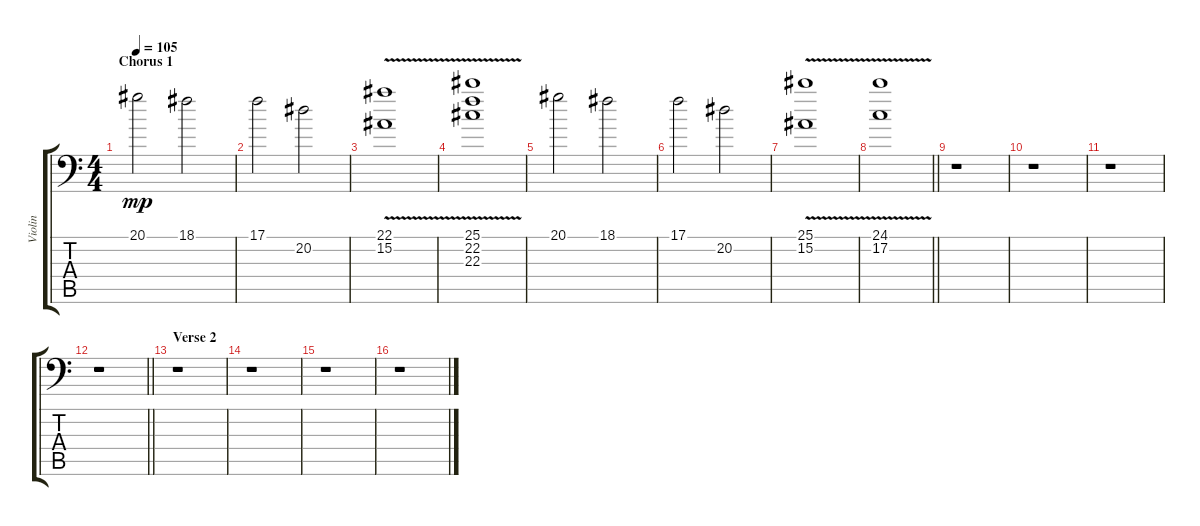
\track ("Violin" "Violin") {instrument stringensemble1 bank 255}
\staff {score tabs}
\tuning (C4 G3 Eb3 Bb2 F2 Bb1) {hide}
\ts (4 4)
\section ("" "Chorus 1")
\tempo 105
\clef f4
\ks c
20.1.2{dy mp} 18.1.2 |
17.1.2{beam merge} 20.2.2 |
(22.1{v} 15.2{v}).1 |
(25.1{v} 22.2{v} 22.3).1 |
20.1.2 18.1.2 |
17.1.2{beam merge} 20.2.2 |
(25.1{v} 15.2{v}).1 |
\barLineRight lightlight
(24.1{v} 17.2{v}).1 |
r.1 |
r.1 |
r.1 |
\barLineRight lightlight
r.1 |
\section ("" "Verse 2")
r.1 |
r.1 |
r.1 |
r.1
